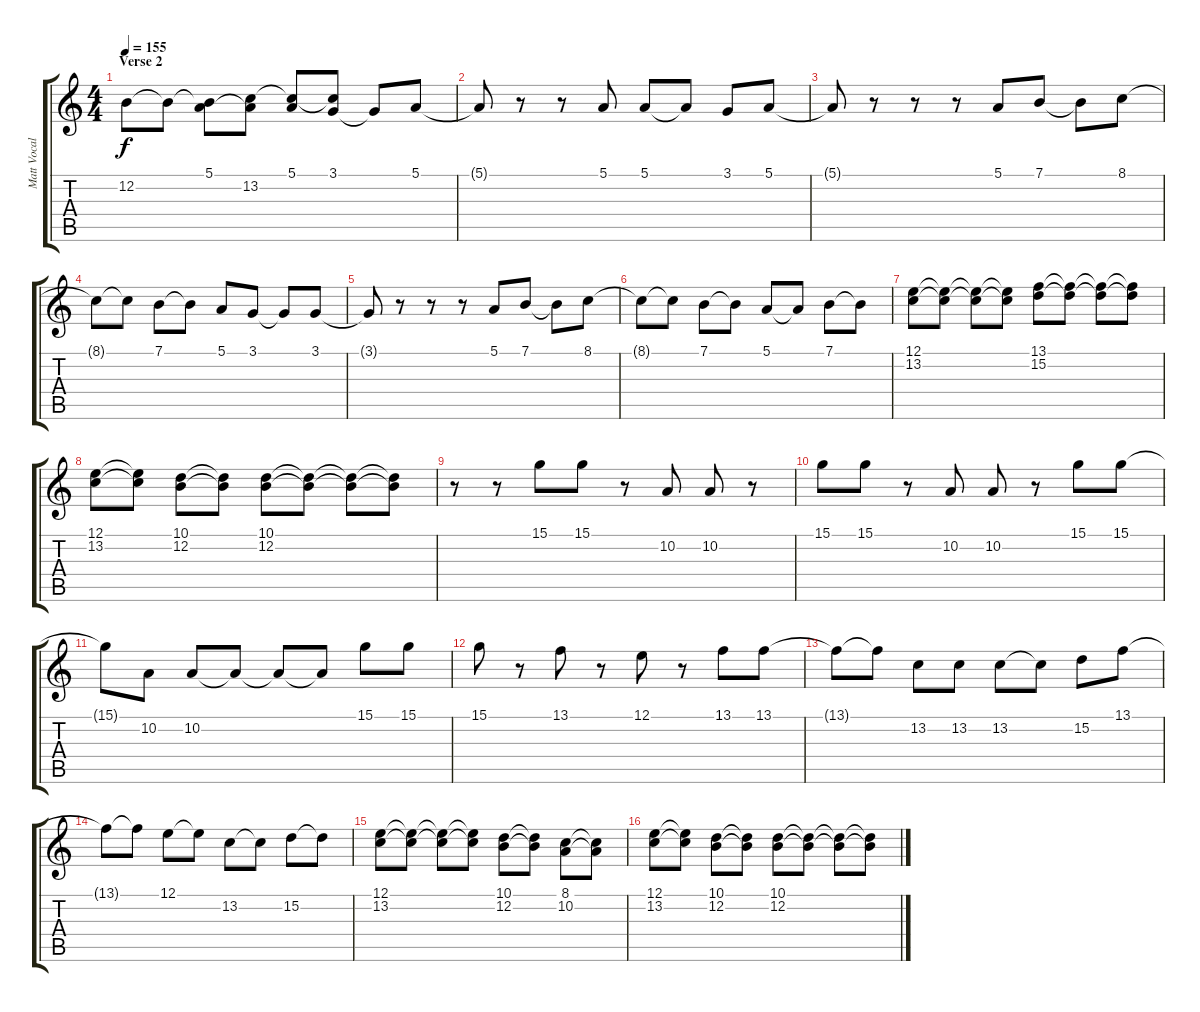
\track ("Matt Vocals" "Matt Vocal") {instrument lead2sawtooth}
\staff {score tabs}
\tuning (E4 B3 G3 D3 A2 D2) {hide}
\ts (4 4)
\section ("" "Verse 2")
\tempo 155
\clef g2
\ks c
12.2.8{dy f} 12.2{t}.8 (5.1 12.2{t}).8 (5.1{t} 13.2).8 (5.1 13.2{t}).8 (3.1 13.2{t}).8 3.1{t}.8 5.1.8 |
5.1{t}.8 r.8 r.8 5.1.8 5.1.8 5.1{t}.8 3.1.8 5.1.8 |
5.1{t}.8 r.8 r.8 r.8 5.1.8 7.1.8 7.1{t}.8 8.1.8 |
8.1{t}.8 8.1{t}.8 7.1.8 7.1{t}.8 5.1.8 3.1.8 3.1{t}.8 3.1.8 |
3.1{t}.8 r.8 r.8 r.8 5.1.8 7.1.8 7.1{t}.8 8.1.8 |
8.1{t}.8 8.1{t}.8 7.1.8 7.1{t}.8 5.1.8 5.1{t}.8 7.1.8 7.1{t}.8 |
(12.1 13.2).8 (12.1{t} 13.2{t}).8 (12.1{t} 13.2{t}).8 (12.1{t} 13.2{t}).8 (13.1 15.2).8 (13.1{t} 15.2{t}).8 (13.1{t} 15.2{t}).8 (13.1{t} 15.2{t}).8 |
(12.1 13.2).8 (12.1{t} 13.2{t}).8 (10.1 12.2).8 (10.1{t} 12.2{t}).8 (10.1 12.2).8 (10.1{t} 12.2{t}).8 (10.1{t} 12.2{t}).8 (10.1{t} 12.2{t}).8 |
r.8 r.8 15.1.8 15.1.8 r.8 10.2.8 10.2.8 r.8 |
15.1.8 15.1.8 r.8 10.2.8 10.2.8 r.8 15.1.8 15.1.8 |
15.1{t}.8 10.2.8 10.2.8 10.2{t}.8 10.2{t}.8 10.2{t}.8 15.1.8 15.1.8 |
15.1.8 r.8 13.1.8 r.8 12.1.8 r.8 13.1.8 13.1.8 |
13.1{t}.8 13.1{t}.8 13.2.8 13.2.8 13.2.8 13.2{t}.8 15.2.8 13.1.8 |
13.1{t}.8 13.1{t}.8 12.1.8 12.1{t}.8 13.2.8 13.2{t}.8 15.2.8 15.2{t}.8 |
(12.1 13.2).8 (12.1{t} 13.2{t}).8 (12.1{t} 13.2{t}).8 (12.1{t} 13.2{t}).8 (10.1 12.2).8 (10.1{t} 12.2{t}).8 (8.1 10.2).8 (8.1{t} 10.2{t}).8 |
(12.1 13.2).8 (12.1{t} 13.2{t}).8 (10.1 12.2).8 (10.1{t} 12.2{t}).8 (10.1 12.2).8 (10.1{t} 12.2{t}).8 (10.1{t} 12.2{t}).8 (10.1{t} 12.2{t}).8
